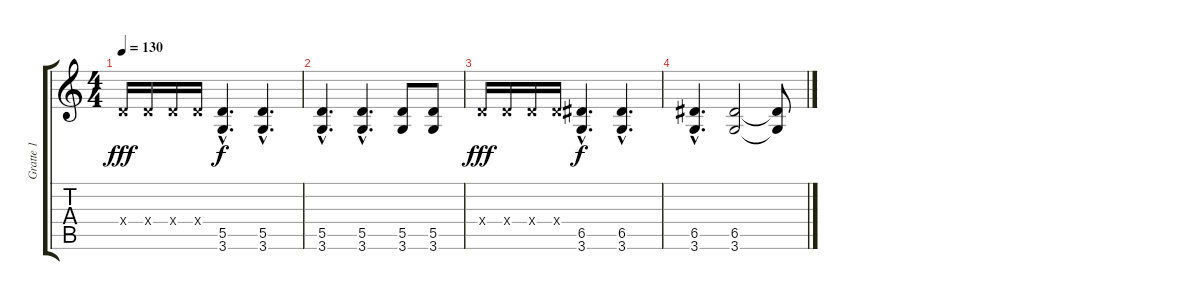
\track ("Gratte 1" "Gratte 1") {instrument overdrivenguitar}
\staff {score tabs}
\tuning (E4 B3 G3 D3 A2 E2) {hide}
\ts (4 4)
\tempo 130
\clef g2
\ks c
0.4{x}.16{dy fff} 0.4{x}.16 0.4{x}.16 0.4{x}.16 (5.5{hac} 3.6{hac}).4{d dy f} (5.5{hac} 3.6{hac}).4{d} |
(5.5{hac} 3.6{hac}).4{d} (5.5{hac} 3.6{hac}).4{d} (5.5 3.6).8 (5.5 3.6).8 |
0.4{x}.16{dy fff} 0.4{x}.16 0.4{x}.16 0.4{x}.16 (6.5{hac} 3.6{hac}).4{d dy f} (6.5{hac} 3.6{hac}).4{d} |
(6.5{hac} 3.6{hac}).4{d} (6.5 3.6).2 (6.5{t} 3.6{t}).8
